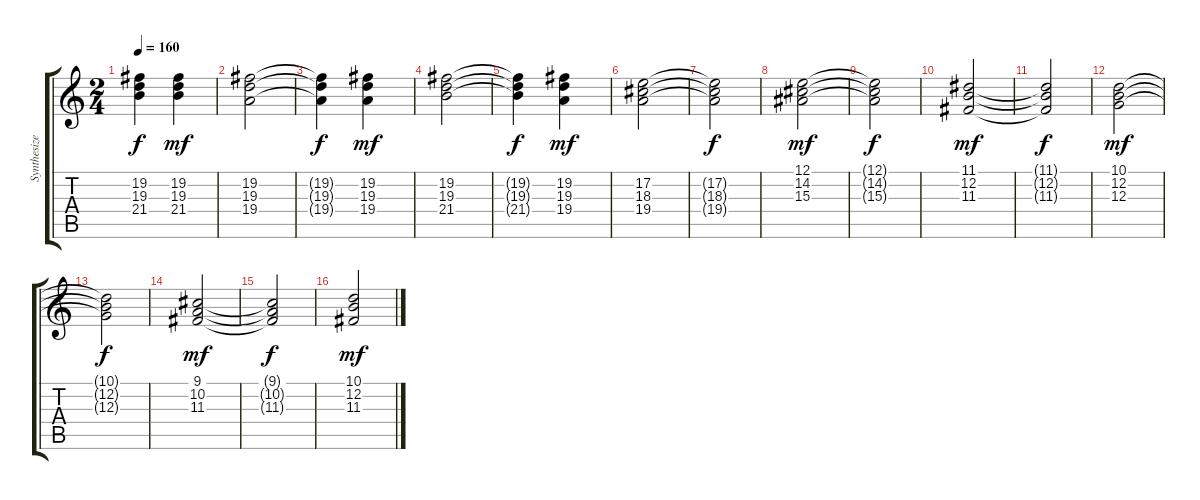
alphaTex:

\track ("Synthesizer(strings)" "Synthesize") {instrument stringensemble1}
\staff {score tabs}
\tuning (E4 B3 G3 D3 A2 E2) {hide}
\ts (2 4)
\tempo 160
\clef g2
\ks c
(19.2{t} 19.3{t} 21.4{t}).4{dy f} (19.2 19.3 21.4).4{dy mf} |
(19.2 19.3 19.4).2 |
(19.2{t} 19.3{t} 19.4{t}).4{dy f} (19.2 19.3 19.4).4{dy mf} |
(19.2 19.3 21.4).2 |
(19.2{t} 19.3{t} 21.4{t}).4{dy f} (19.2 19.3 19.4).4{dy mf} |
(17.2 18.3 19.4).2 |
(17.2{t} 18.3{t} 19.4{t}).2{dy f} |
(12.1 14.2 15.3).2{dy mf} |
(12.1{t} 14.2{t} 15.3{t}).2{dy f} |
(11.1 12.2 11.3).2{dy mf} |
(11.1{t} 12.2{t} 11.3{t}).2{dy f} |
(10.1 12.2 12.3).2{dy mf} |
(10.1{t} 12.2{t} 12.3{t}).2{dy f} |
(9.1 10.2 11.3).2{dy mf} |
(9.1{t} 10.2{t} 11.3{t}).2{dy f} |
(10.1 12.2 11.3).2{dy mf}
